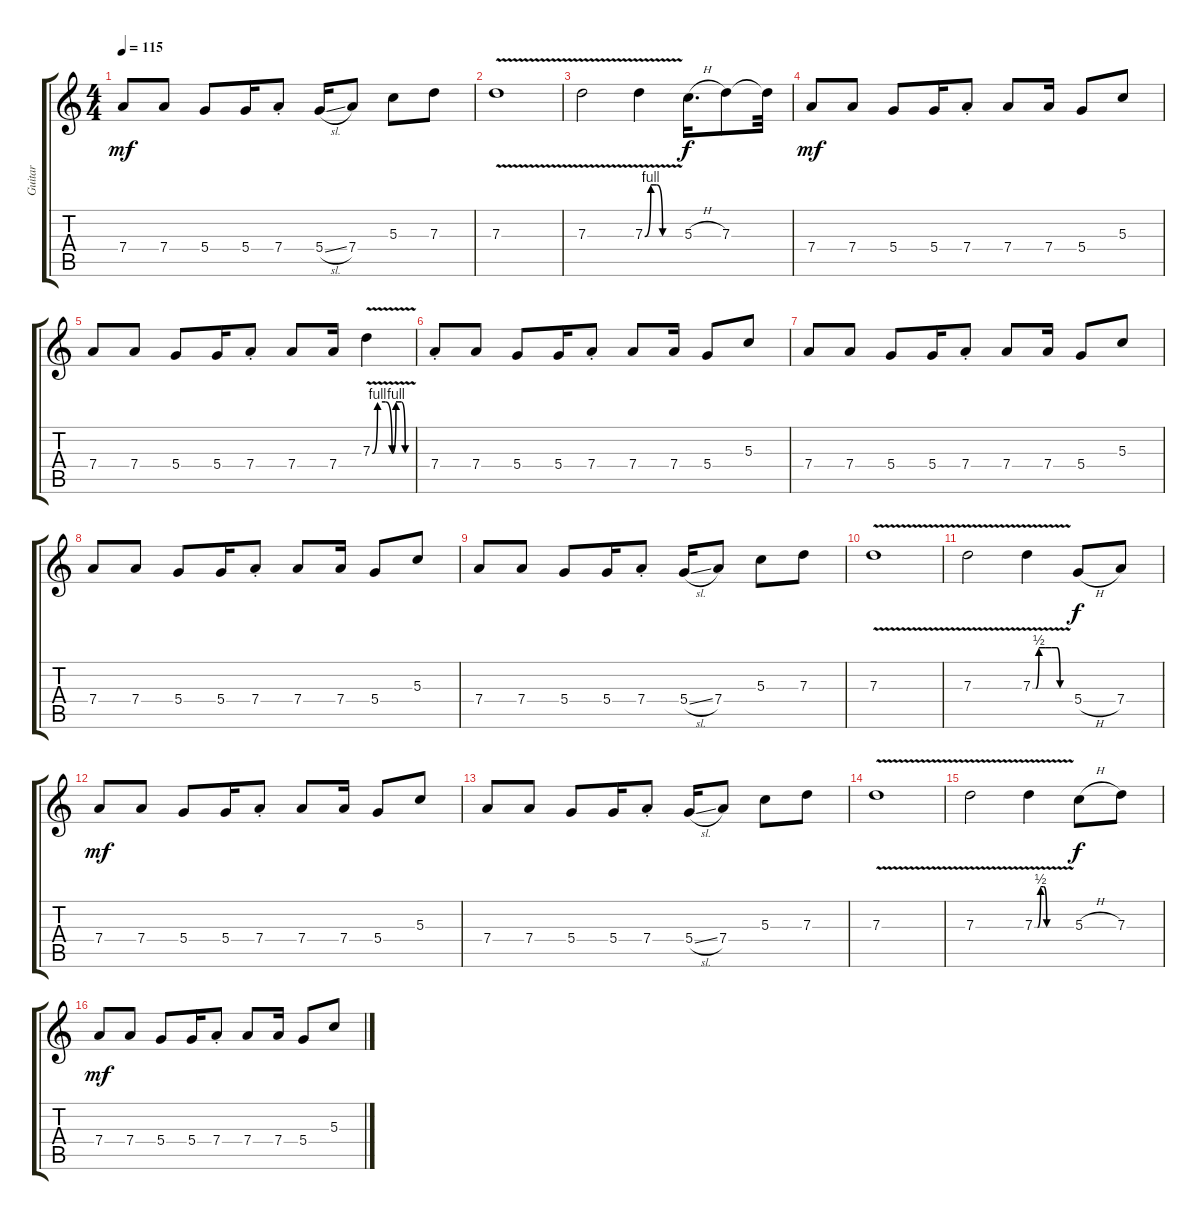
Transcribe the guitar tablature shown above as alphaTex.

\track ("Guitar" "Guitar") {instrument distortionguitar}
\staff {score tabs}
\tuning (E4 B3 G3 D3 A2 E2) {hide}
\ts (4 4)
\tempo 115
\clef g2
\ks c
7.4.8{dy mf} 7.4.8 5.4.8 5.4.16 7.4{st}.8 5.4{sl}.16 7.4.8 5.3.8 7.3.8 |
7.3{v}.1 |
7.3{v}.2 7.3{be (custom 0 0 10 4 20 4 30 0 60 0) v}.4 5.3{h}.16{d dy f} 7.3.8 7.3{t}.32 |
7.4.8{dy mf} 7.4.8 5.4.8 5.4.16 7.4{st}.8 7.4.8 7.4.16 5.4.8 5.3.8 |
7.4.8 7.4.8 5.4.8 5.4.16 7.4{st}.8 7.4.8 7.4.16 7.3{be (custom 0 0 8 4 20 4 30 0 36 4 44 4 50 0 60 0) v}.4 |
7.4{st}.8 7.4.8 5.4.8 5.4.16 7.4{st}.8 7.4.8 7.4.16 5.4.8 5.3.8 |
7.4.8 7.4.8 5.4.8 5.4.16 7.4{st}.8 7.4.8 7.4.16 5.4.8 5.3.8 |
7.4.8 7.4.8 5.4.8 5.4.16 7.4{st}.8 7.4.8 7.4.16 5.4.8 5.3.8 |
7.4.8 7.4.8 5.4.8 5.4.16 7.4{st}.8 5.4{sl}.16 7.4.8 5.3.8 7.3.8 |
7.3{v}.1 |
7.3{v}.2 7.3{be (custom 0 0 5 0 10 2 20 2 30 2 39 2 44 0 60 0) v}.4 5.4{h}.8{dy f} 7.4.8 |
7.4.8{dy mf} 7.4.8 5.4.8 5.4.16 7.4{st}.8 7.4.8 7.4.16 5.4.8 5.3.8 |
7.4.8 7.4.8 5.4.8 5.4.16 7.4{st}.8 5.4{sl}.16 7.4.8 5.3.8 7.3.8 |
7.3{v}.1 |
7.3{v}.2 7.3{be (custom 0 0 5 0 10 2 15 2 20 0 23 0 25 0 30 0 35 0 40 0 60 0) v}.4 5.3{h}.8{dy f} 7.3.8 |
7.4.8{dy mf} 7.4.8 5.4.8 5.4.16 7.4{st}.8 7.4.8 7.4.16 5.4.8 5.3.8
